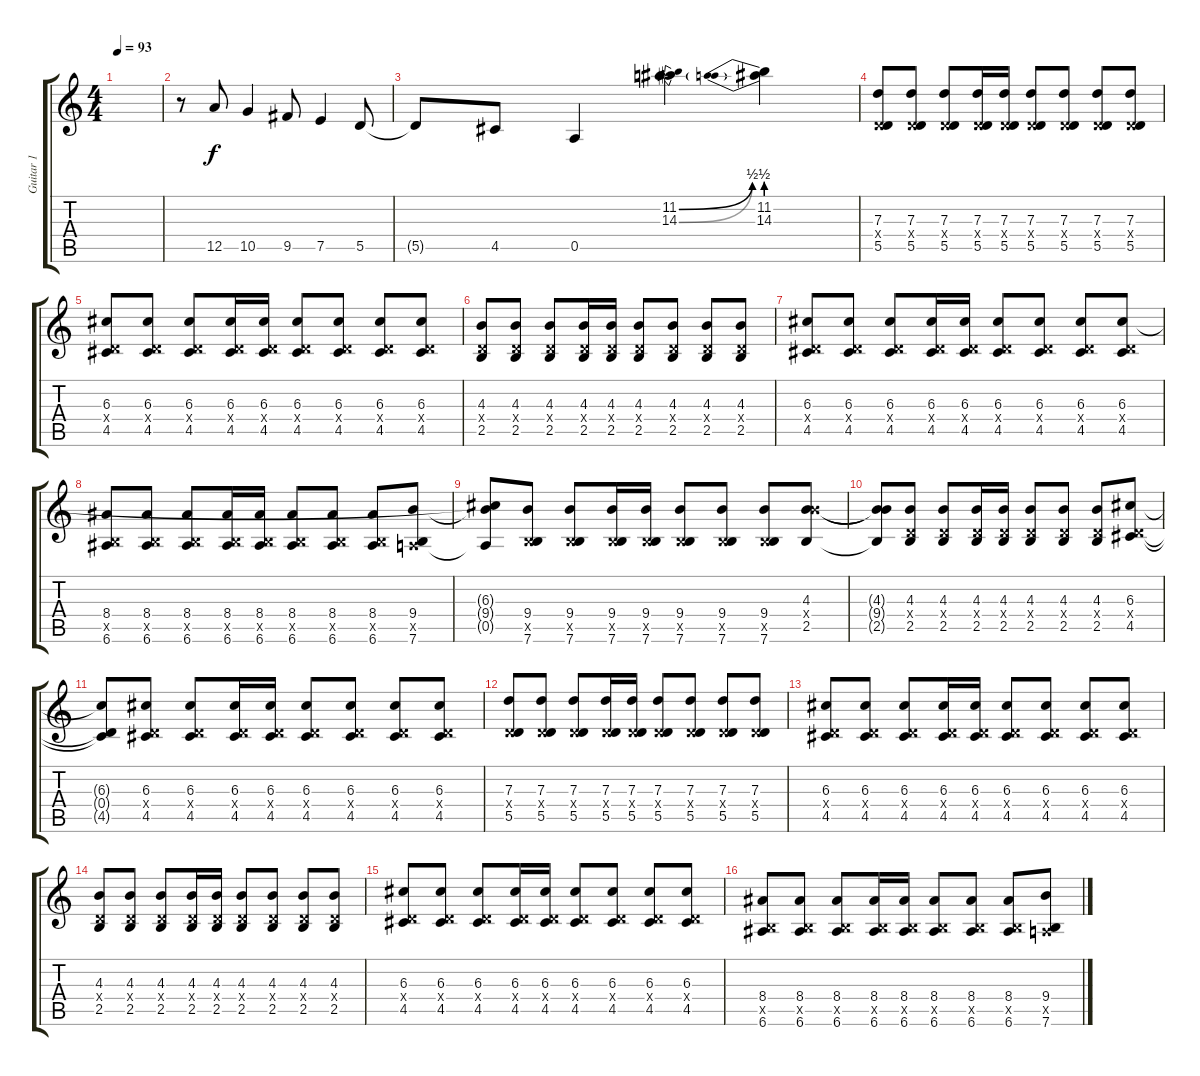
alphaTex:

\track ("Guitar 1" "Guitar 1") {instrument overdrivenguitar}
\staff {score tabs}
\tuning (E4 B3 G3 D3 A2 E2) {hide}
\ts (4 4)
\tempo 93
\clef g2
\ks c
|
r.8 12.5.8 10.5.4 9.5.8 7.5.4 5.5.8 |
5.5{t}.8 4.5.8 0.5.4 (11.2{be (bend 0 0 60 2)} 14.3{be (bend 0 0 60 2)}).4 (11.2{be (prebend 0 2 60 2)} 14.3{be (prebend 0 2 60 2)}).4 |
(7.3 0.4{x} 5.5).8{volume 5} (7.3 0.4{x} 5.5).8 (7.3 0.4{x} 5.5).8 (7.3 0.4{x} 5.5).16 (7.3 0.4{x} 5.5).16 (7.3 0.4{x} 5.5).8 (7.3 0.4{x} 5.5).8 (7.3 0.4{x} 5.5).8 (7.3 0.4{x} 5.5).8 |
(6.3 0.4{x} 4.5).8 (6.3 0.4{x} 4.5).8 (6.3 0.4{x} 4.5).8 (6.3 0.4{x} 4.5).16 (6.3 0.4{x} 4.5).16 (6.3 0.4{x} 4.5).8 (6.3 0.4{x} 4.5).8 (6.3 0.4{x} 4.5).8 (6.3 0.4{x} 4.5).8 |
(4.3 0.4{x} 2.5).8 (4.3 0.4{x} 2.5).8 (4.3 0.4{x} 2.5).8 (4.3 0.4{x} 2.5).16 (4.3 0.4{x} 2.5).16 (4.3 0.4{x} 2.5).8 (4.3 0.4{x} 2.5).8 (4.3 0.4{x} 2.5).8 (4.3 0.4{x} 2.5).8 |
(6.3 0.4{x} 4.5).8 (6.3 0.4{x} 4.5).8 (6.3 0.4{x} 4.5).8 (6.3 0.4{x} 4.5).16 (6.3 0.4{x} 4.5).16 (6.3 0.4{x} 4.5).8 (6.3 0.4{x} 4.5).8 (6.3 0.4{x} 4.5).8 (6.3 0.4{x} 4.5).8 |
(8.4 2.5{x} 6.6).8 (8.4 2.5{x} 6.6).8 (8.4 2.5{x} 6.6).8 (8.4 2.5{x} 6.6).16 (8.4 2.5{x} 6.6).16 (8.4 2.5{x} 6.6).8 (8.4 2.5{x} 6.6).8 (8.4 2.5{x} 6.6).8 (9.4 0.5{x} 7.6).8 |
(6.3{t} 9.4{t} 0.5{t}).8 (9.4 2.5{x} 7.6).8 (9.4 2.5{x} 7.6).8 (9.4 2.5{x} 7.6).16 (9.4 2.5{x} 7.6).16 (9.4 2.5{x} 7.6).8 (9.4 2.5{x} 7.6).8 (9.4 2.5{x} 7.6).8 (4.3 9.4{x} 2.5).8 |
(4.3{t} 9.4{t} 2.5{t}).8 (4.3 0.4{x} 2.5).8 (4.3 0.4{x} 2.5).8 (4.3 0.4{x} 2.5).16 (4.3 0.4{x} 2.5).16 (4.3 0.4{x} 2.5).8 (4.3 0.4{x} 2.5).8 (4.3 0.4{x} 2.5).8 (6.3 0.4{x} 4.5).8 |
(6.3{t} 0.4{t} 4.5{t}).8 (6.3 0.4{x} 4.5).8 (6.3 0.4{x} 4.5).8 (6.3 0.4{x} 4.5).16 (6.3 0.4{x} 4.5).16 (6.3 0.4{x} 4.5).8 (6.3 0.4{x} 4.5).8 (6.3 0.4{x} 4.5).8 (6.3 0.4{x} 4.5).8 |
(7.3 0.4{x} 5.5).8{volume 5} (7.3 0.4{x} 5.5).8 (7.3 0.4{x} 5.5).8 (7.3 0.4{x} 5.5).16 (7.3 0.4{x} 5.5).16 (7.3 0.4{x} 5.5).8 (7.3 0.4{x} 5.5).8 (7.3 0.4{x} 5.5).8 (7.3 0.4{x} 5.5).8 |
(6.3 0.4{x} 4.5).8 (6.3 0.4{x} 4.5).8 (6.3 0.4{x} 4.5).8 (6.3 0.4{x} 4.5).16 (6.3 0.4{x} 4.5).16 (6.3 0.4{x} 4.5).8 (6.3 0.4{x} 4.5).8 (6.3 0.4{x} 4.5).8 (6.3 0.4{x} 4.5).8 |
(4.3 0.4{x} 2.5).8 (4.3 0.4{x} 2.5).8 (4.3 0.4{x} 2.5).8 (4.3 0.4{x} 2.5).16 (4.3 0.4{x} 2.5).16 (4.3 0.4{x} 2.5).8 (4.3 0.4{x} 2.5).8 (4.3 0.4{x} 2.5).8 (4.3 0.4{x} 2.5).8 |
(6.3 0.4{x} 4.5).8 (6.3 0.4{x} 4.5).8 (6.3 0.4{x} 4.5).8 (6.3 0.4{x} 4.5).16 (6.3 0.4{x} 4.5).16 (6.3 0.4{x} 4.5).8 (6.3 0.4{x} 4.5).8 (6.3 0.4{x} 4.5).8 (6.3 0.4{x} 4.5).8 |
(8.4 2.5{x} 6.6).8 (8.4 2.5{x} 6.6).8 (8.4 2.5{x} 6.6).8 (8.4 2.5{x} 6.6).16 (8.4 2.5{x} 6.6).16 (8.4 2.5{x} 6.6).8 (8.4 2.5{x} 6.6).8 (8.4 2.5{x} 6.6).8 (9.4 0.5{x} 7.6).8
